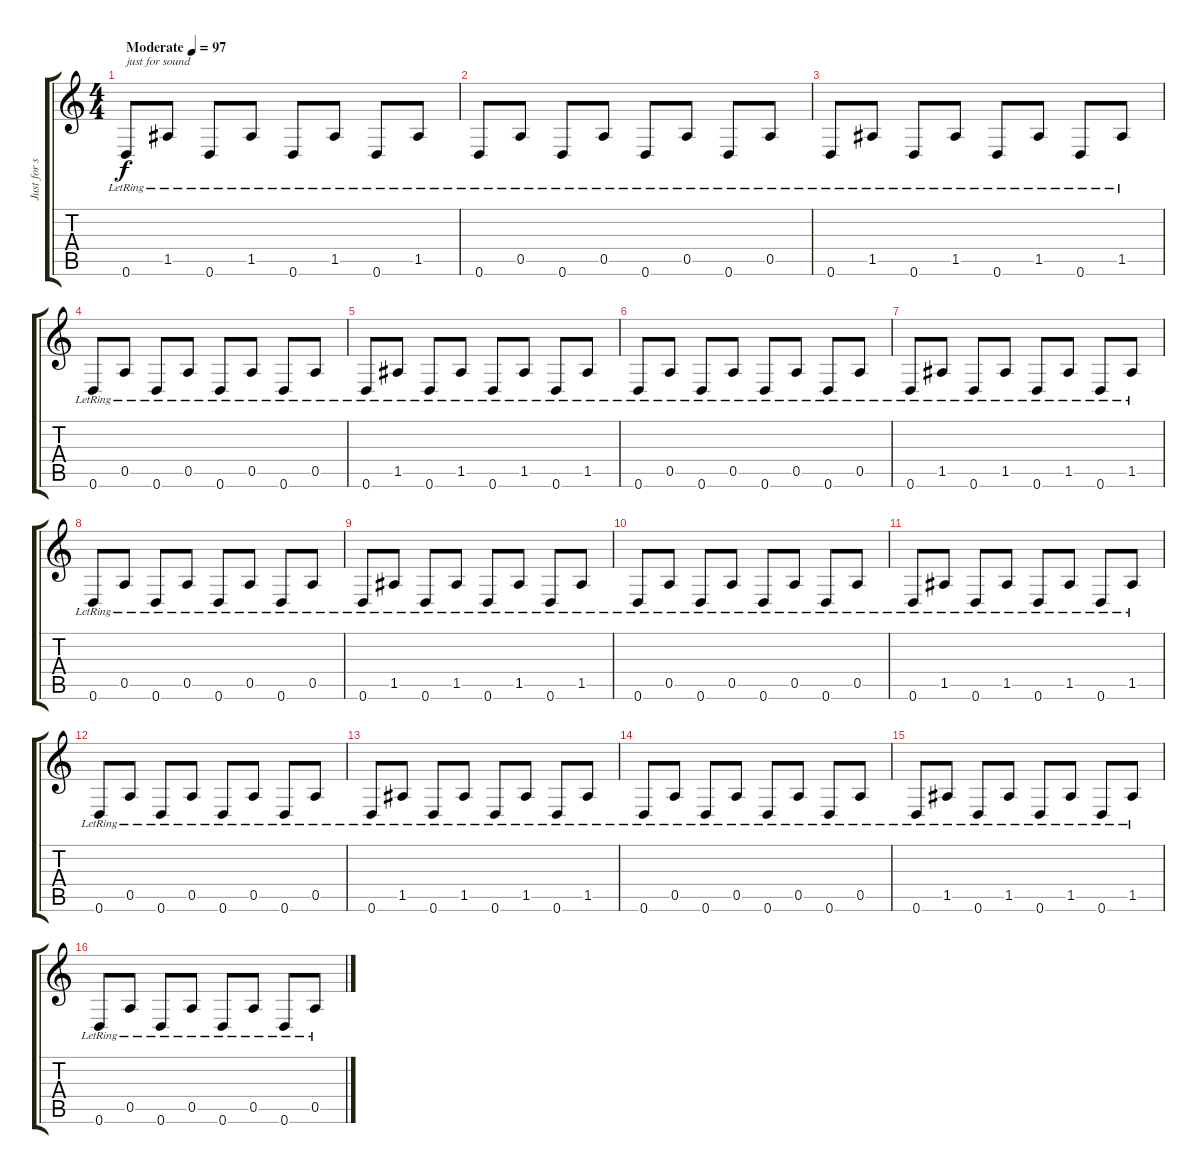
\track ("Just for sound." "Just for s") {instrument acousticguitarnylon}
\staff {score tabs}
\tuning (E4 B3 G3 D3 A2 D2) {hide}
\ts (4 4)
\tempo (97 "Moderate")
\clef g2
\ks c
0.6{lr}.8{txt "just for sound" dy f instrument acousticguitarnylon} 1.5{lr}.8 0.6{lr}.8 1.5{lr}.8 0.6{lr}.8 1.5{lr}.8 0.6{lr}.8 1.5{lr}.8 |
0.6{lr}.8 0.5{lr}.8 0.6{lr}.8 0.5{lr}.8 0.6{lr}.8 0.5{lr}.8 0.6{lr}.8 0.5{lr}.8 |
0.6{lr}.8 1.5{lr}.8 0.6{lr}.8 1.5{lr}.8 0.6{lr}.8 1.5{lr}.8 0.6{lr}.8 1.5{lr}.8 |
0.6{lr}.8 0.5{lr}.8 0.6{lr}.8 0.5{lr}.8 0.6{lr}.8 0.5{lr}.8 0.6{lr}.8 0.5{lr}.8 |
0.6{lr}.8 1.5{lr}.8 0.6{lr}.8 1.5{lr}.8 0.6{lr}.8 1.5{lr}.8 0.6{lr}.8 1.5{lr}.8 |
0.6{lr}.8 0.5{lr}.8 0.6{lr}.8 0.5{lr}.8 0.6{lr}.8 0.5{lr}.8 0.6{lr}.8 0.5{lr}.8 |
0.6{lr}.8 1.5{lr}.8 0.6{lr}.8 1.5{lr}.8 0.6{lr}.8 1.5{lr}.8 0.6{lr}.8 1.5{lr}.8 |
0.6{lr}.8 0.5{lr}.8 0.6{lr}.8 0.5{lr}.8 0.6{lr}.8 0.5{lr}.8 0.6{lr}.8 0.5{lr}.8 |
0.6{lr}.8 1.5{lr}.8 0.6{lr}.8 1.5{lr}.8 0.6{lr}.8 1.5{lr}.8 0.6{lr}.8 1.5{lr}.8 |
0.6{lr}.8 0.5{lr}.8 0.6{lr}.8 0.5{lr}.8 0.6{lr}.8 0.5{lr}.8 0.6{lr}.8 0.5{lr}.8 |
0.6{lr}.8 1.5{lr}.8 0.6{lr}.8 1.5{lr}.8 0.6{lr}.8 1.5{lr}.8 0.6{lr}.8 1.5{lr}.8 |
0.6{lr}.8 0.5{lr}.8 0.6{lr}.8 0.5{lr}.8 0.6{lr}.8 0.5{lr}.8 0.6{lr}.8 0.5{lr}.8 |
0.6{lr}.8 1.5{lr}.8 0.6{lr}.8 1.5{lr}.8 0.6{lr}.8 1.5{lr}.8 0.6{lr}.8 1.5{lr}.8 |
0.6{lr}.8 0.5{lr}.8 0.6{lr}.8 0.5{lr}.8 0.6{lr}.8 0.5{lr}.8 0.6{lr}.8 0.5{lr}.8 |
0.6{lr}.8 1.5{lr}.8 0.6{lr}.8 1.5{lr}.8 0.6{lr}.8 1.5{lr}.8 0.6{lr}.8 1.5{lr}.8 |
0.6{lr}.8 0.5{lr}.8 0.6{lr}.8 0.5{lr}.8 0.6{lr}.8 0.5{lr}.8 0.6{lr}.8 0.5{lr}.8
